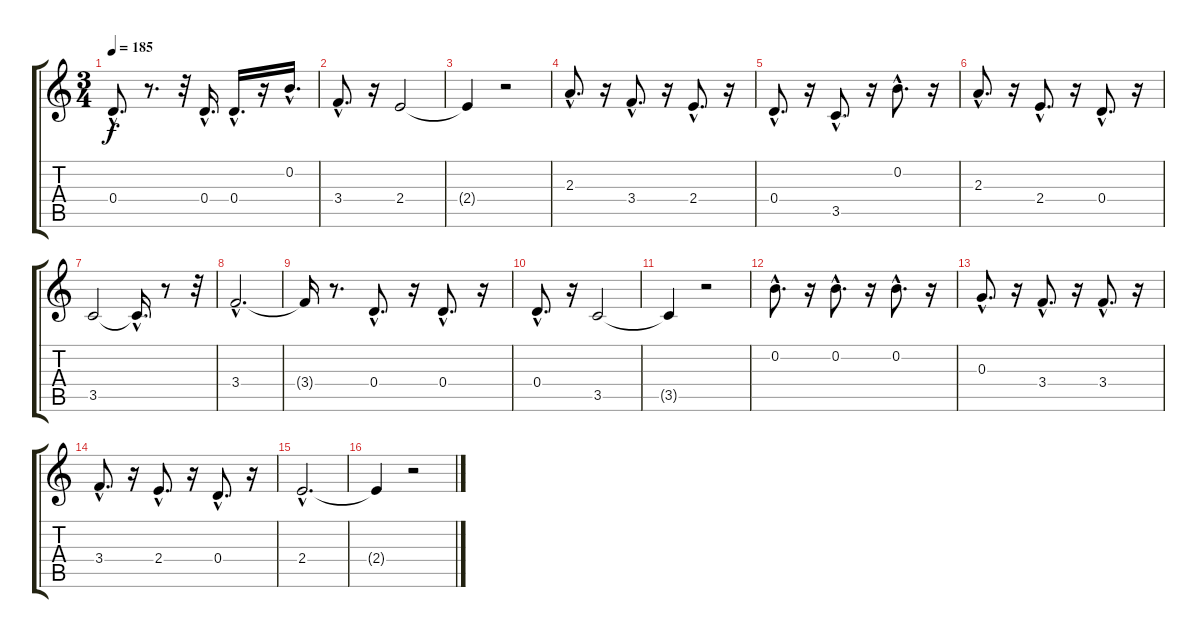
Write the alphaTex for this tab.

\track "" {instrument acousticguitarsteel}
\staff {score tabs}
\tuning (E4 B3 G3 D3 A2 E2) {hide}
\ts (3 4)
\tempo 185
\clef g2
\ks c
0.4{hac}.8{d dy f} r.8{d} r.32 0.4{hac}.16{d} 0.4{hac}.16{d} r.16 0.2{hac}.16{d} |
3.4{hac}.8{d} r.16 2.4.2 |
2.4{t}.4 r.2 |
2.3{hac}.8{d} r.16 3.4{hac}.8{d} r.16 2.4{hac}.8{d} r.16 |
0.4{hac}.8{d} r.16 3.5{hac}.8{d} r.16 0.2{hac}.8{d} r.16 |
2.3{hac}.8{d} r.16 2.4{hac}.8{d} r.16 0.4{hac}.8{d} r.16 |
3.5.2 3.5{hac t}.16{d} r.8 r.32 |
3.4{hac}.2{d} |
3.4{t}.16 r.8{d} 0.4{hac}.8{d} r.16 0.4{hac}.8{d} r.16 |
0.4{hac}.8{d} r.16 3.5.2 |
3.5{t}.4 r.2 |
0.2{hac}.8{d} r.16 0.2{hac}.8{d} r.16 0.2{hac}.8{d} r.16 |
0.3{hac}.8{d} r.16 3.4{hac}.8{d} r.16 3.4{hac}.8{d} r.16 |
3.4{hac}.8{d} r.16 2.4{hac}.8{d} r.16 0.4{hac}.8{d} r.16 |
2.4{hac}.2{d} |
2.4{t}.4 r.2
